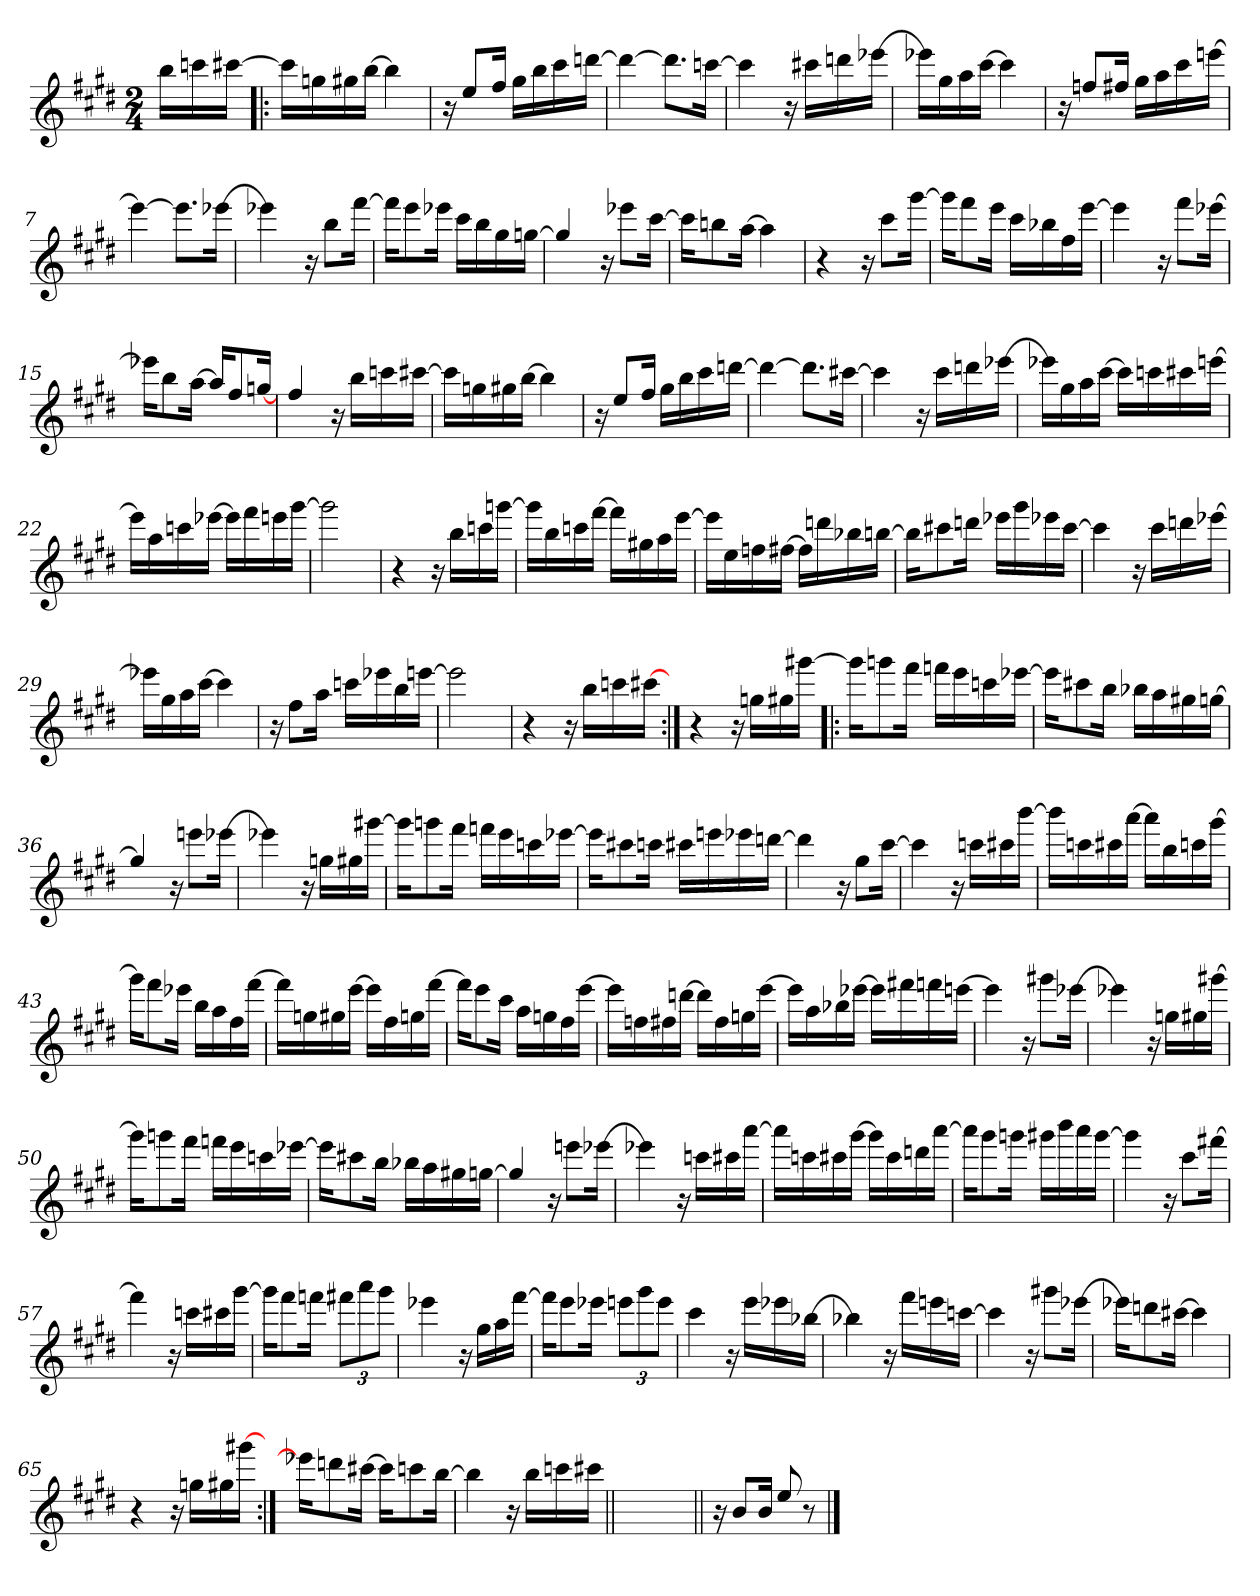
**kern
*part1
*staff1
*clefG2
*k[f#c#g#d#]
*E:
*M2/4
=
16bb\LL
16cccn\
[>16ccc#X\JJ
=1!|:
16ccc#\LL]
16ggn\
16gg#X\
[>16bb\JJ
4bb\]
=2
16r
8ee/L
16ff#/Jk
16gg#\LL
16bb\
16ccc#\
[>16dddn\JJ
=3
4dddn\_
8.ddd\L]
[>16cccn\Jk
=4
4ccc\]
16r
16ccc#X\LL
16dddn\
[>16eee-X\JJ
!!LO:LB:g=z
=5
16eee-X\LL]
16gg#\
16aa\
[>16ccc#\JJ
4ccc#\]
=6
16r
8ffn/L
16ff#X/Jk
16gg#\LL
16aa\
16ccc#\
[>16eeen\JJ
=7
4eee\_
8.eee\L]
[>16eee-X\Jk
=8
4eee-X\]
16r
8bb\L
[>16fff#\Jk
=9
16fff#\KL]
8eee\
16eee-X\Jk
16ccc#\LL
16bb\
16gg#\
[>16ggn\JJ
!!LO:LB:g=z
=10
4ggn/]
16r
8eee-X\L
[>16ccc#\Jk
=11
16ccc#\KL]
8bbn\
[>16aa\Jk
4aa\]
=12
4r
16r
8ccc#\L
[>16ggg#\Jk
=13
16ggg#\KL]
8fff#\
16eee\Jk
16ccc#\LL
16bb-X\
16ff#\
[>16eee\JJ
=14
4eee\]
16r
8fff#\L
[>16eee-X\Jk
!!LO:LB:g=z
=15
16eee-X\KL]
8bb\
[>16aa\Jk
16aa/KL]
8ff#/
[<16ggn/Jk
=16
4ff#/
16r
16bb\LL
16cccn\
[>16ccc#X\JJ
=17
16ccc#\LL]
16ggn\
16gg#X\
[>16bb\JJ
4bb\]
=18
16r
8ee/L
16ff#/Jk
16gg#\LL
16bb\
16ccc#\
[>16dddn\JJ
=19
4dddn\_
8.ddd\L]
[>16ccc#X\Jk
!!LO:LB:g=z
=20
4ccc#\]
16r
16ccc#\LL
16dddn\
[>16eee-X\JJ
=21
16eee-X\LL]
16gg#\
16aa\
[>16ccc#\JJ
16ccc#\LL]
16cccn\
16ccc#X\
[>16eeen\JJ
=22
16eeen\LL]
16aa\
16cccn\
[>16eee-X\JJ
16eee-\LL]
16fff#\
16eeen\
[>16ggg#\JJ
=23
2ggg#\]
!!LO:LB:g=z
=24
4r
16r
16bb\LL
16cccn\
[>16gggn\JJ
=25
16gggn\LL]
16bb\
16cccn\
[>16fff#\JJ
16fff#\LL]
16gg#X\
16aa\
[>16eee\JJ
=26
16eee\LL]
16ee\
16ffn\
[>16ff#X\JJ
16ff#\LL]
16dddn\
16bb-X\
[>16bbn\JJ
=27
16bb\KL]
8ccc#X\
16dddn\Jk
16eee-X\LL
16ggg#\
16eee-X\
[>16ccc#\JJ
=28
4ccc#\]
16r
16ccc#\LL
16dddn\
[>16eee-X\JJ
!!LO:LB:g=z
=29
16eee-X\LL]
16gg#\
16aa\
[>16ccc#\JJ
4ccc#\]
=30
16r
8ff#\L
16aa\Jk
16cccn\LL
16eee-X\
16bb\
[>16eeen\JJ
=31
2eee\]
=32
4r
16r
16bb\LL
16cccn\
[16ccc#X\JJ
=33:|!
4r
16r
16ggn\LL
16gg#X\
[>16ggg#X\JJ
!!LO:LB:g=z
=34!|:
16ggg#\KL]
8gggn\
16fff#\Jk
16fffn\LL
16eee\
16cccn\
[>16eee-X\JJ
=35
16eee-\KL]
8ccc#X\
16bb\Jk
16bb-X\LL
16aa\
16gg#X\
[>16ggn\JJ
=36
4ggn/]
16r
8eeen\L
[>16eee-X\Jk
=37
4eee-X\]
16r
16ggn\LL
16gg#X\
[>16ggg#X\JJ
!!LO:LB:g=z
=38
16ggg#\KL]
8gggn\
16fff#\Jk
16fffn\LL
16eee\
16cccn\
[>16eee-X\JJ
=39
16eee-\KL]
8ccc#X\
16cccn\Jk
16ccc#X\LL
16eeen\
16eee-X\
[>16dddn\JJ
=40
4dddn\]
16r
8gg#\L
[>16ccc#\Jk
=41
4ccc#\]
16r
16cccn\LL
16ccc#X\
[>16bbb\JJ
!!LO:PB:g=z
=42
16bbb\LL]
16cccn\
16ccc#X\
[>16aaa\JJ
16aaa\LL]
16bb\
16cccn\
[>16ggg#\JJ
=43
16ggg#\KL]
8fff#\
16eee-X\Jk
16bb\LL
16aa\
16ff#\
[>16fff#\JJ
=44
16fff#\LL]
16ggn\
16gg#X\
[>16eee\JJ
16eee\LL]
16ff#\
16ggn\
[16fff#\JJ
=45
16fff#\KL]
8eee\
16ccc#\Jk
16aa\LL
16ggn\
16ff#\
[>16eee\JJ
!!LO:LB:g=z
=46
16eee\LL]
16ffn\
16ff#X\
[>16dddn\JJ
16ddd\LL]
16ff#\
16ggn\
[>16eee\JJ
=47
16eeen\LL]
16aa\
16bb-X\
[>16eee-X\JJ
16eee-\LL]
16fff#X\
16fffn\
[>16eeen\JJ
=48
4eee\]
16r
8ggg#X\L
[>16eee-X\Jk
=49
4eee-X\]
16r
16ggn\LL
16gg#X\
[>16ggg#X\JJ
!!LO:LB:g=z
=50
16ggg#\KL]
8gggn\
16fff#\Jk
16fffn\LL
16eee\
16cccn\
[>16eee-X\JJ
=51
16eee-\KL]
8ccc#X\
16bb\Jk
16bb-X\LL
16aa\
16gg#X\
[>16ggn\JJ
=52
4ggn/]
16r
8eeen\L
[>16eee-X\Jk
=53
4eee-X\]
16r
16cccn\LL
16ccc#X\
[>16aaa\JJ
!!LO:LB:g=z
=54
16aaa\LL]
16cccn\
16ccc#X\
[>16ggg#\JJ
16ggg#\LL]
16ccc#\
16dddn\
[>16aaa\JJ
=55
16aaa\KL]
8ggg#\
16gggn\Jk
16ggg#X\LL
16bbb\
16aaa\
[>16ggg#\JJ
=56
4ggg#\]
16r
8ccc#\L
[>16fff#X\Jk
=57
4fff#\]
16r
16cccn\LL
16ccc#X\
[>16ggg#\JJ
!!LO:LB:g=z
=58
16ggg#\KL]
8fff#\
16fffn\Jk
12fff#X\L
12aaa\
12ggg#\J
=59
4eee-X\
16r
16gg#\LL
16aa\
[>16fff#\JJ
=60
16fff#\KL]
8eee\
16eee-X\Jk
12eeen\L
12ggg#\
12eee\J
=61
4ccc#\
16r
16eee\LL
16eee-X\
[>16bb-X\JJ
!!LO:LB:g=z
=62
4bb-X\]
16r
16fff#\LL
16eeen\
[>16cccn\JJ
=63
4cccn\]
16r
8ggg#X\L
[>16eee-X\Jk
=64
16eee-X\KL]
8dddn\
[>16ccc#X\Jk
4ccc#\]
=65
4r
16r
16ggn\LL
16gg#X\
[16ggg#X\JJ
!!LO:LB:g=z
=66:|!
16eee-X\KL]
8dddn\
[>16ccc#X\Jk
16ccc#\KL]
8cccn\
[>16bb\Jk
=67
4bb\]
16r
16bb\LL
16cccn\
16ccc#X\JJ
=68||
2ryy
=69||
16r
8b/L
16b/Jk
8ee/
8r
==
*-
